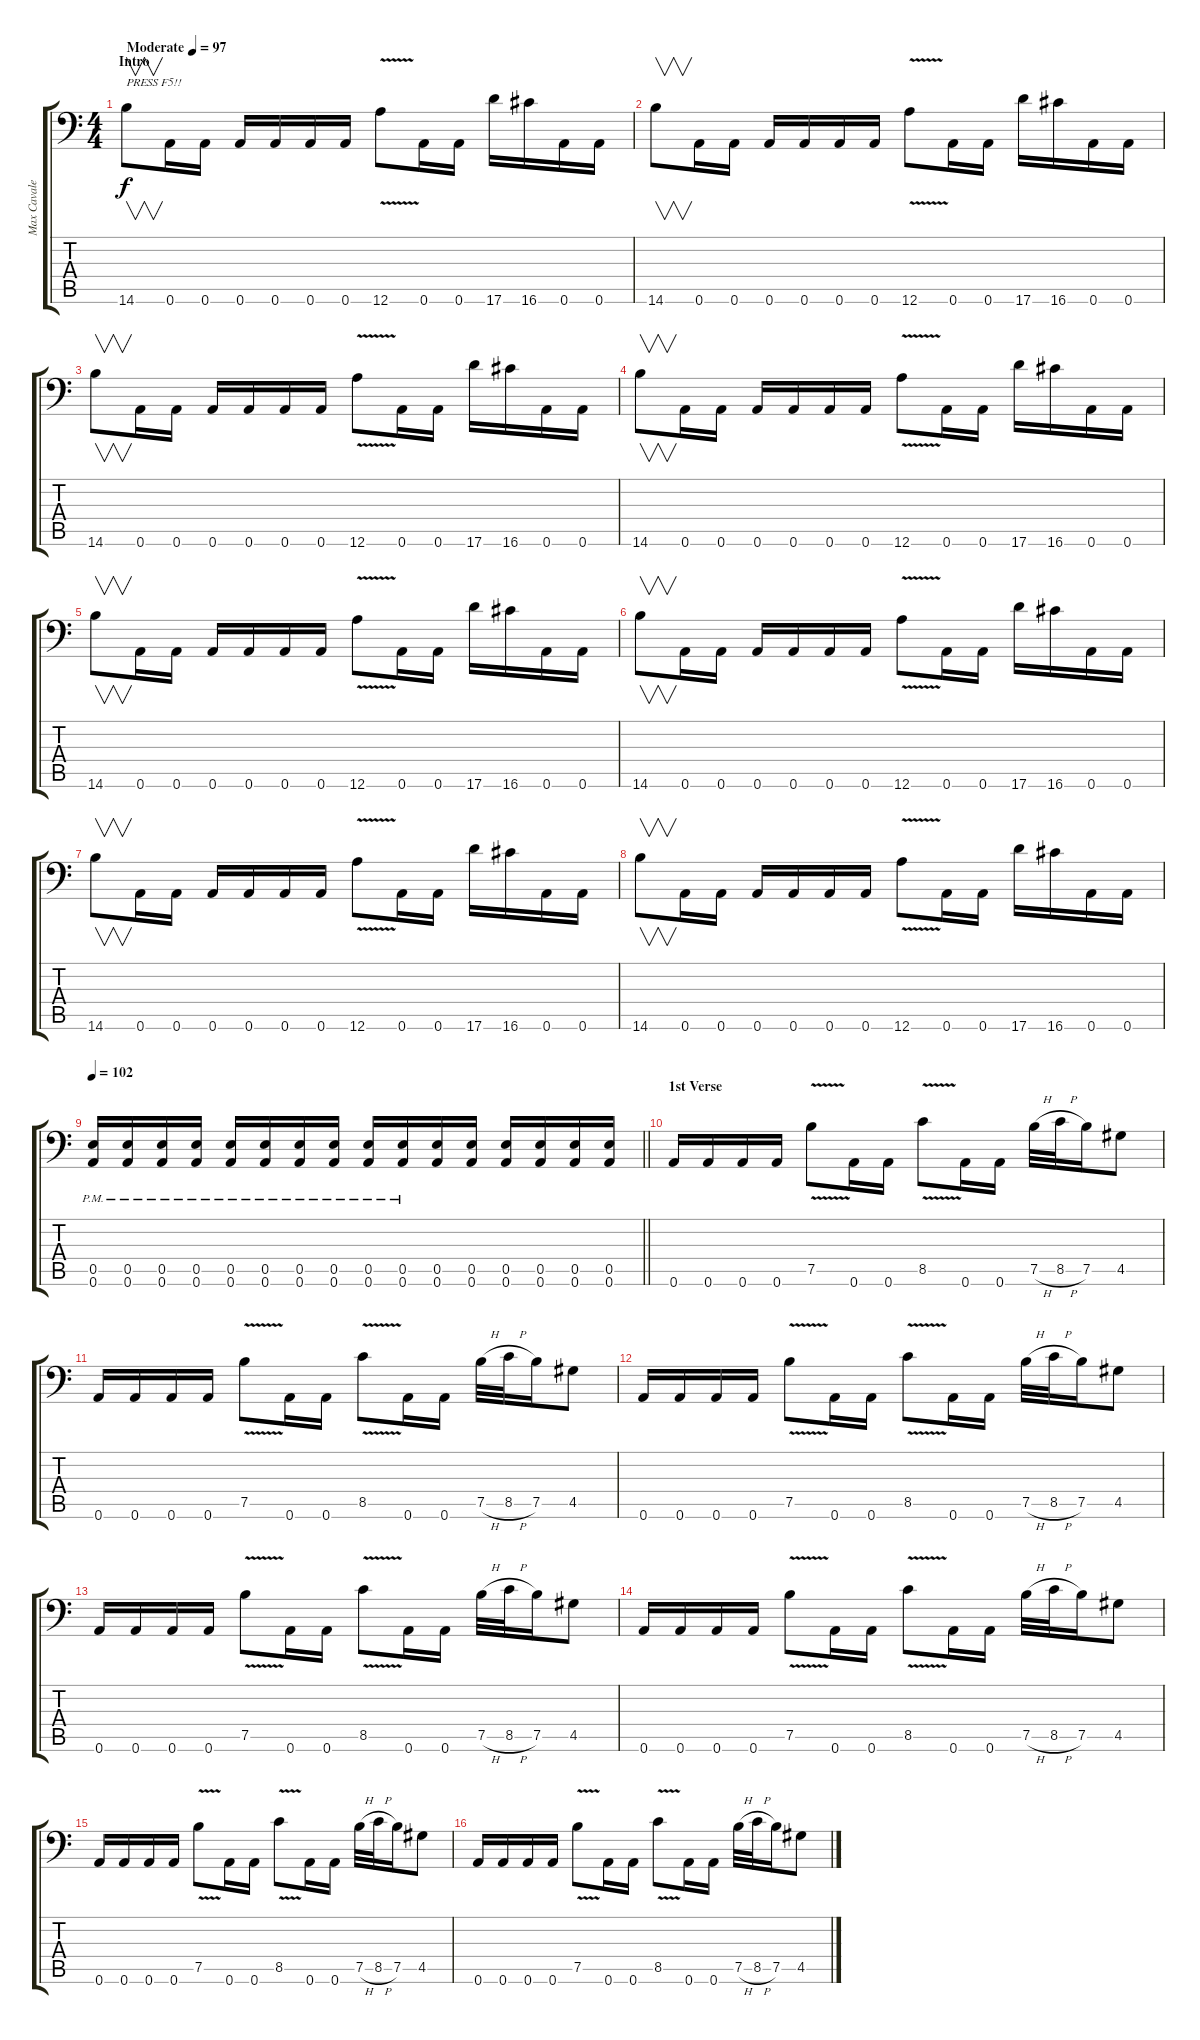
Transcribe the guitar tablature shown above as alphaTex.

\track ("Max Cavalera " "Max Cavale") {instrument distortionguitar}
\staff {score tabs}
\tuning (B3 Gb3 D3 A2 E2 A1) {hide}
\ts (4 4)
\section ("" "Intro")
\tempo (97 "Moderate")
\clef f4
\ks c
14.6.8{v txt "PRESS F5!!" dy f instrument distortionguitar} 0.6.16 0.6.16 0.6.16 0.6.16 0.6.16 0.6.16 12.6{v}.8 0.6.16 0.6.16 17.6.16 16.6.16 0.6.16 0.6.16 |
14.6.8{v} 0.6.16 0.6.16 0.6.16 0.6.16 0.6.16 0.6.16 12.6{v}.8 0.6.16 0.6.16 17.6.16 16.6.16 0.6.16 0.6.16 |
14.6.8{v} 0.6.16 0.6.16 0.6.16 0.6.16 0.6.16 0.6.16 12.6{v}.8 0.6.16 0.6.16 17.6.16 16.6.16 0.6.16 0.6.16 |
14.6.8{v} 0.6.16 0.6.16 0.6.16 0.6.16 0.6.16 0.6.16 12.6{v}.8 0.6.16 0.6.16 17.6.16 16.6.16 0.6.16 0.6.16 |
14.6.8{v} 0.6.16 0.6.16 0.6.16 0.6.16 0.6.16 0.6.16 12.6{v}.8 0.6.16 0.6.16 17.6.16 16.6.16 0.6.16 0.6.16 |
14.6.8{v} 0.6.16 0.6.16 0.6.16 0.6.16 0.6.16 0.6.16 12.6{v}.8 0.6.16 0.6.16 17.6.16 16.6.16 0.6.16 0.6.16 |
14.6.8{v} 0.6.16 0.6.16 0.6.16 0.6.16 0.6.16 0.6.16 12.6{v}.8 0.6.16 0.6.16 17.6.16 16.6.16 0.6.16 0.6.16 |
14.6.8{v} 0.6.16 0.6.16 0.6.16 0.6.16 0.6.16 0.6.16 12.6{v}.8 0.6.16 0.6.16 17.6.16 16.6.16 0.6.16 0.6.16 |
\tempo 102
\barLineRight lightlight
(0.5{pm} 0.6{pm}).16 (0.5{pm} 0.6{pm}).16 (0.5{pm} 0.6{pm}).16 (0.5{pm} 0.6{pm}).16 (0.5{pm} 0.6{pm}).16 (0.5{pm} 0.6{pm}).16 (0.5{pm} 0.6{pm}).16 (0.5{pm} 0.6{pm}).16 (0.5{pm} 0.6{pm}).16 (0.5{pm} 0.6{pm}).16 (0.5 0.6).16 (0.5 0.6).16 (0.5 0.6).16 (0.5 0.6).16 (0.5 0.6).16 (0.5 0.6).16 |
\section ("" "1st Verse")
0.6.16 0.6.16 0.6.16 0.6.16 7.5{v}.8 0.6.16 0.6.16 8.5{v}.8 0.6.16 0.6.16 7.5{h}.32 8.5{h}.32 7.5.16 4.5.8 |
0.6.16 0.6.16 0.6.16 0.6.16 7.5{v}.8 0.6.16 0.6.16 8.5{v}.8 0.6.16 0.6.16 7.5{h}.32 8.5{h}.32 7.5.16 4.5.8 |
0.6.16 0.6.16 0.6.16 0.6.16 7.5{v}.8 0.6.16 0.6.16 8.5{v}.8 0.6.16 0.6.16 7.5{h}.32 8.5{h}.32 7.5.16 4.5.8 |
0.6.16 0.6.16 0.6.16 0.6.16 7.5{v}.8 0.6.16 0.6.16 8.5{v}.8 0.6.16 0.6.16 7.5{h}.32 8.5{h}.32 7.5.16 4.5.8 |
0.6.16 0.6.16 0.6.16 0.6.16 7.5{v}.8 0.6.16 0.6.16 8.5{v}.8 0.6.16 0.6.16 7.5{h}.32 8.5{h}.32 7.5.16 4.5.8 |
0.6.16 0.6.16 0.6.16 0.6.16 7.5{v}.8 0.6.16 0.6.16 8.5{v}.8 0.6.16 0.6.16 7.5{h}.32 8.5{h}.32 7.5.16 4.5.8 |
0.6.16 0.6.16 0.6.16 0.6.16 7.5{v}.8 0.6.16 0.6.16 8.5{v}.8 0.6.16 0.6.16 7.5{h}.32 8.5{h}.32 7.5.16 4.5.8
